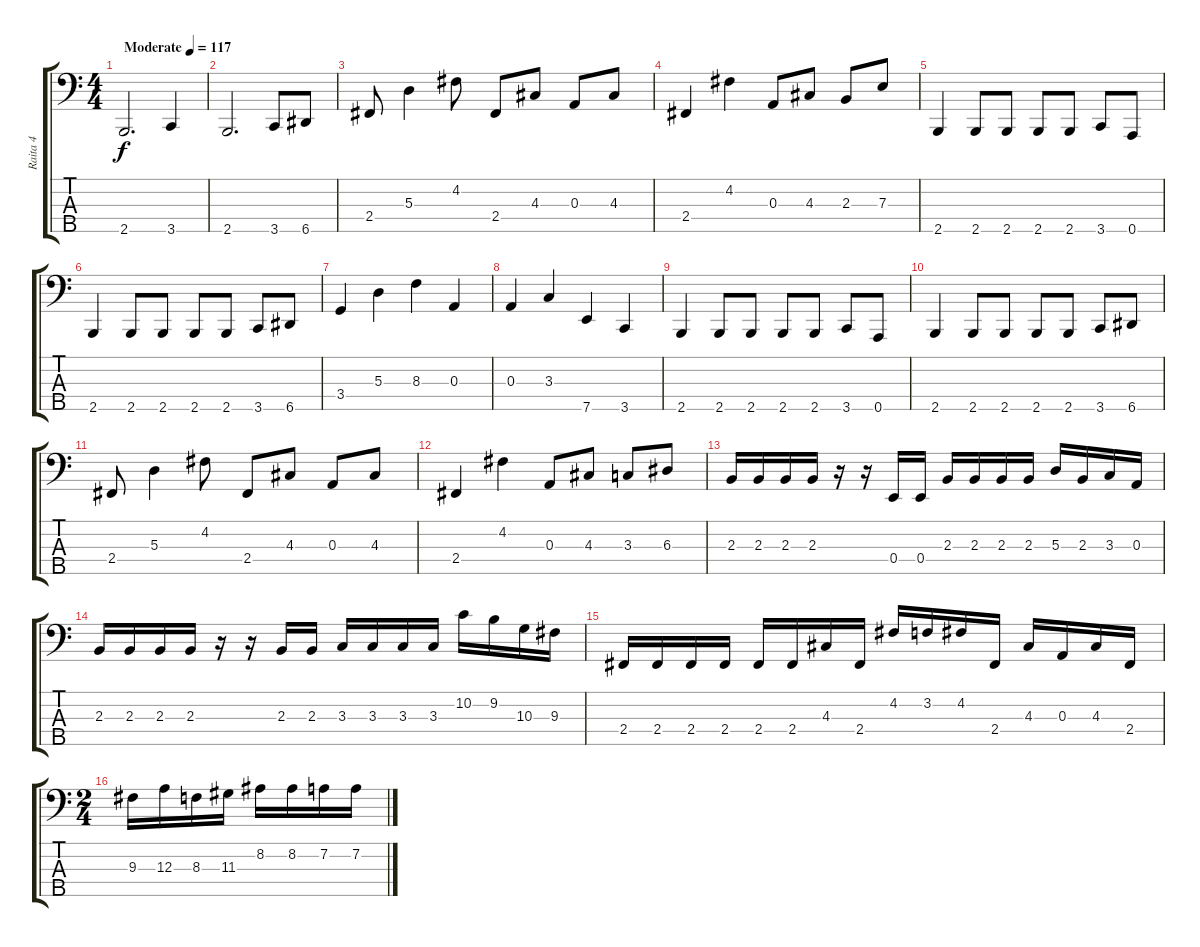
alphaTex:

\track ("Raita 4" "Raita 4") {instrument electricbassfinger}
\staff {score tabs}
\tuning (G2 D2 A1 E1 A0) {hide}
\ts (4 4)
\tempo (117 "Moderate")
\clef f4
\ks c
2.5.2{d dy f instrument electricbassfinger} 3.5.4 |
2.5.2{d} 3.5.8 6.5.8 |
2.4.8 5.3.4 4.2.8 2.4.8 4.3.8 0.3.8 4.3.8 |
2.4.4 4.2.4 0.3.8 4.3.8 2.3.8 7.3.8 |
2.5.4 2.5.8 2.5.8 2.5.8 2.5.8 3.5.8 0.5.8 |
2.5.4 2.5.8 2.5.8 2.5.8 2.5.8 3.5.8 6.5.8 |
3.4.4 5.3.4 8.3.4 0.3.4 |
0.3.4 3.3.4 7.5.4 3.5.4 |
2.5.4 2.5.8 2.5.8 2.5.8 2.5.8 3.5.8 0.5.8 |
2.5.4 2.5.8 2.5.8 2.5.8 2.5.8 3.5.8 6.5.8 |
2.4.8 5.3.4 4.2.8 2.4.8 4.3.8 0.3.8 4.3.8 |
2.4.4 4.2.4 0.3.8 4.3.8 3.3.8 6.3.8 |
2.3.16 2.3.16 2.3.16 2.3.16 r.16 r.16 0.4.16 0.4.16 2.3.16 2.3.16 2.3.16 2.3.16 5.3.16 2.3.16 3.3.16 0.3.16 |
2.3.16 2.3.16 2.3.16 2.3.16 r.16 r.16 2.3.16 2.3.16 3.3.16 3.3.16 3.3.16 3.3.16 10.2.16 9.2.16 10.3.16 9.3.16 |
2.4.16 2.4.16 2.4.16 2.4.16 2.4.16 2.4.16 4.3.16 2.4.16 4.2.16 3.2.16 4.2.16 2.4.16 4.3.16 0.3.16 4.3.16 2.4.16 |
\ts (2 4)
9.3.16 12.3.16 8.3.16 11.3.16 8.2.16 8.2.16 7.2.16 7.2.16
